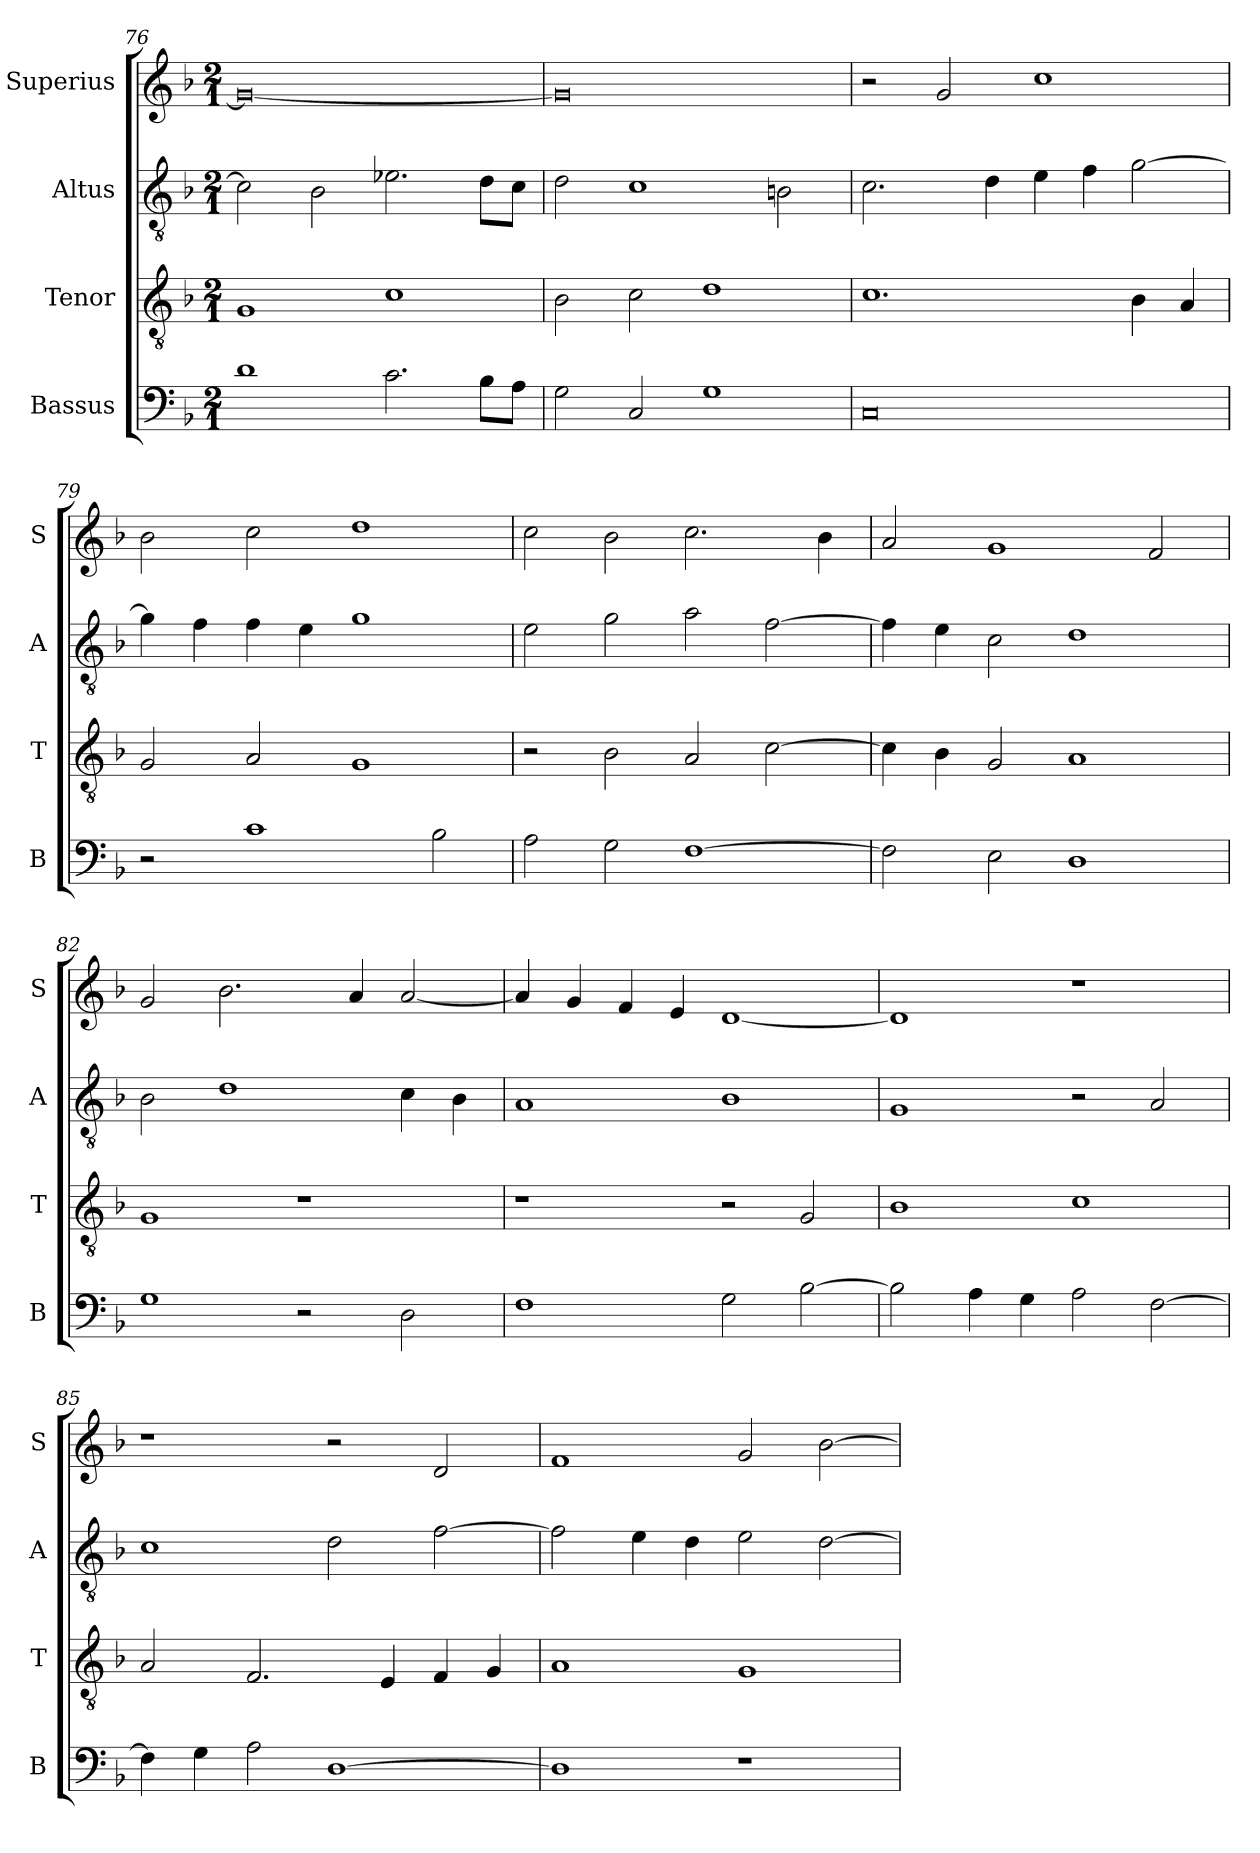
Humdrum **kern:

**kern	**kern	**kern	**kern
*part4	*part3	*part2	*part1
*staff4	*staff3	*staff2	*staff1
*I"Bassus	*I"Tenor	*I"Altus	*I"Superius
*I'B	*I'T	*I'A	*I'S
*clefF4	*clefGv2	*clefGv2	*clefG2
*k[b-]	*k[b-]	*k[b-]	*k[b-]
*F:	*F:	*F:	*F:
*M2/1	*M2/1	*M2/1	*M2/1
=76	=76	=76	=76
1d	1G	2c]	0g_
.	.	2B-	.
2.c	1c	2.e-X	.
8B-L	.	8dL	.
8AJ	.	8cJ	.
=77	=77	=77	=77
2G	2B-	2d	0g]
2C	2c	1c	.
1G	1d	.	.
.	.	2Bn	.
=78	=78	=78	=78
0C	1.c	2.c	2r
.	.	.	2g
.	.	4d	.
.	.	4e	1cc
.	.	4f	.
.	4B-	[2g	.
.	4A	.	.
=79	=79	=79	=79
2r	2G	4g]	2b-
.	.	4f	.
1c	2A	4f	2cc
.	.	4e	.
.	1G	1g	1dd
2B-	.	.	.
=80	=80	=80	=80
2A	2r	2e	2cc
2G	2B-	2g	2b-
[1F	2A	2a	2.cc
.	[2c	[2f	.
.	.	.	4b-
=81	=81	=81	=81
2F]	4c]	4f]	2a
.	4B-	4e	.
2E	2G	2c	1g
1D	1A	1d	.
.	.	.	2f
=82	=82	=82	=82
1G	1G	2B-	2g
.	.	1d	2.b-
2r	1r	.	.
.	.	.	4a
2D	.	4c	[2a
.	.	4B-	.
=83	=83	=83	=83
1F	1r	1A	4a]
.	.	.	4g
.	.	.	4f
.	.	.	4e
2G	2r	1B-	[1d
[2B-	2G	.	.
=84	=84	=84	=84
2B-]	1B-	1G	1d]
4A	.	.	.
4G	.	.	.
2A	1c	2r	1r
[2F	.	2A	.
=85	=85	=85	=85
4F]	2A	1c	1r
4G	.	.	.
2A	2.F	.	.
[1D	.	2d	2r
.	4E	.	.
.	4F	[2f	2d
.	4G	.	.
=86	=86	=86	=86
1D]	1A	2f]	1f
.	.	4e	.
.	.	4d	.
1r	1G	2e	2g
.	.	[2d	[2b-
=	=	=	=
*-	*-	*-	*-
